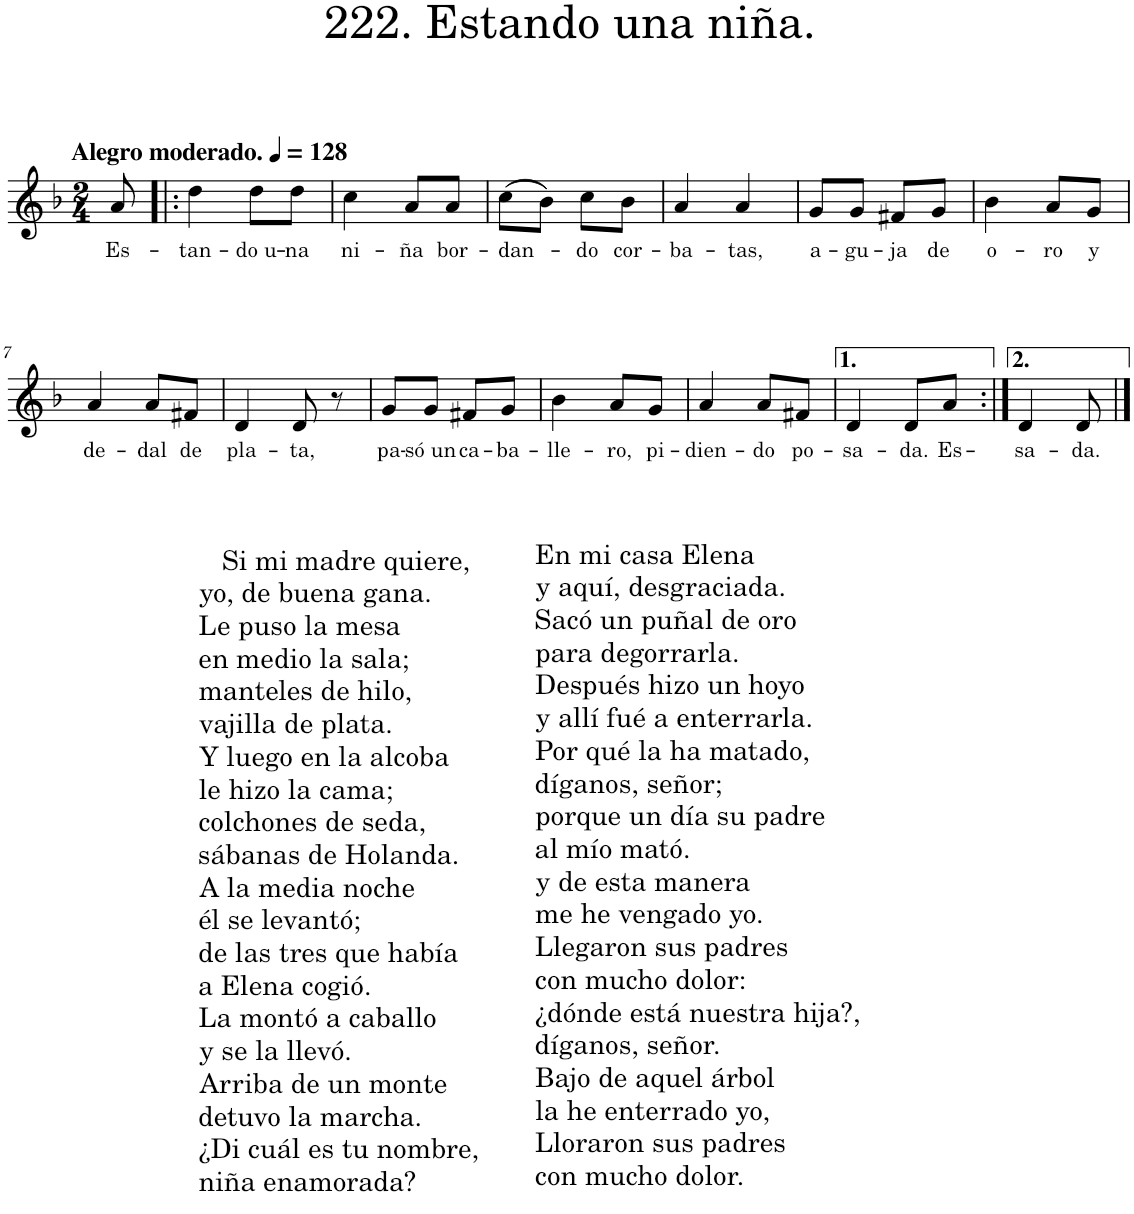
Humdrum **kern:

**kern	**text
*part1	*part1
*staff1	*staff1
*I"Piano	*
*I'Pno.	*
*clefG2	*
*k[b-]	*
*M2/4	*
*MM128	*
=	=
!LO:TX:a:B:t=Alegro moderado.	!
!	!LO:LY:b
8a/	Es-
=1!|:	=1!|:
!	!LO:LY:b
4dd\	-tan-
!	!LO:LY:b
8dd\L	-do u-
!	!LO:LY:b
8dd\J	-na
=2	=2
!	!LO:LY:b
4cc\	ni-
!	!LO:LY:b
8a/L	-ña
!	!LO:LY:b
8a/J	bor-
=3	=3
!	!LO:LY:b
(8cc\L	-dan-
8b-\J)	.
!	!LO:LY:b
8cc\L	-do
!	!LO:LY:b
8b-\J	cor-
=4	=4
!	!LO:LY:b
4a/	-ba-
!	!LO:LY:b
4a/	-tas,
=5	=5
!	!LO:LY:b
8g/L	a-
!	!LO:LY:b
8g/J	-gu-
!	!LO:LY:b
8f#X/L	-ja
!	!LO:LY:b
8g/J	de
=6	=6
!	!LO:LY:b
4b-\	o-
!	!LO:LY:b
8a/L	-ro
!	!LO:LY:b
8g/J	y
!!LO:LB:g=z
=7	=7
!	!LO:LY:b
4a/	de-
!	!LO:LY:b
8a/L	-dal
!	!LO:LY:b
8f#X/J	de
=8	=8
!LO:TX:b:t=Si mi madre quiere,	!
!LO:TX:b:t=yo, de buena gana.	!
!LO:TX:b:t=Le puso la mesa	!
!LO:TX:b:t=en medio la sala;	!
!LO:TX:b:t=manteles de hilo,	!
!LO:TX:b:t=vajilla de plata.	!
!LO:TX:b:t=Y luego en la alcoba	!
!LO:TX:b:t=le hizo la cama;	!
!LO:TX:b:t=colchones de seda,	!
!LO:TX:b:t=sábanas de Holanda.	!
!LO:TX:b:t=A la media noche	!
!LO:TX:b:t=él se levantó;	!
!LO:TX:b:t=de las tres que había	!
!LO:TX:b:t=a Elena cogió.	!
!LO:TX:b:t=La montó a caballo	!
!LO:TX:b:t=y se la llevó.	!
!LO:TX:b:t=Arriba de un monte	!
!LO:TX:b:t=detuvo la marcha.	!
!LO:TX:b:t=¿Di cuál es tu nombre,	!
!LO:TX:b:t=niña enamorada?	!
!	!LO:LY:b
4d/	pla-
!	!LO:LY:b
8d/	-ta,
8r	.
=9	=9
!	!LO:LY:b
8g/L	pa-
!	!LO:LY:b
8g/J	-só un
!	!LO:LY:b
8f#X/L	ca-
!	!LO:LY:b
8g/J	-ba-
=10	=10
!LO:TX:b:t=En mi casa Elena	!
!LO:TX:b:t=y aquí, desgraciada.	!
!LO:TX:b:t=Sacó un puñal de oro	!
!LO:TX:b:t=para degorrarla.	!
!LO:TX:b:t=Después hizo un hoyo	!
!LO:TX:b:t=y allí fué a enterrarla.	!
!LO:TX:b:t=Por qué la ha matado,	!
!LO:TX:b:t=díganos, señor;	!
!LO:TX:b:t=porque un día su padre	!
!LO:TX:b:t=al mío mató.	!
!LO:TX:b:t=y de esta manera	!
!LO:TX:b:t=me he vengado yo.	!
!LO:TX:b:t=Llegaron sus padres	!
!LO:TX:b:t=con mucho dolor&colon;	!
!LO:TX:b:t=¿dónde está nuestra hija?,	!
!LO:TX:b:t=díganos, señor.	!
!LO:TX:b:t=Bajo de aquel árbol	!
!LO:TX:b:t=la he enterrado yo,	!
!LO:TX:b:t=Lloraron sus padres	!
!LO:TX:b:t=con mucho dolor.	!
!	!LO:LY:b
4b-\	-lle-
!	!LO:LY:b
8a/L	-ro,
!	!LO:LY:b
8g/J	pi-
=11	=11
!	!LO:LY:b
4a/	-dien-
!	!LO:LY:b
8a/L	-do
!	!LO:LY:b
8f#X/J	po-
=12	=12
!	!LO:LY:b
4d/	-sa-
!	!LO:LY:b
8d/L	-da.
!	!LO:LY:b
8a/J	Es-
=13:|!	=13:|!
!	!LO:LY:b
4d/	-sa-
!	!LO:LY:b
8d/	-da.
==	==
*-	*-
